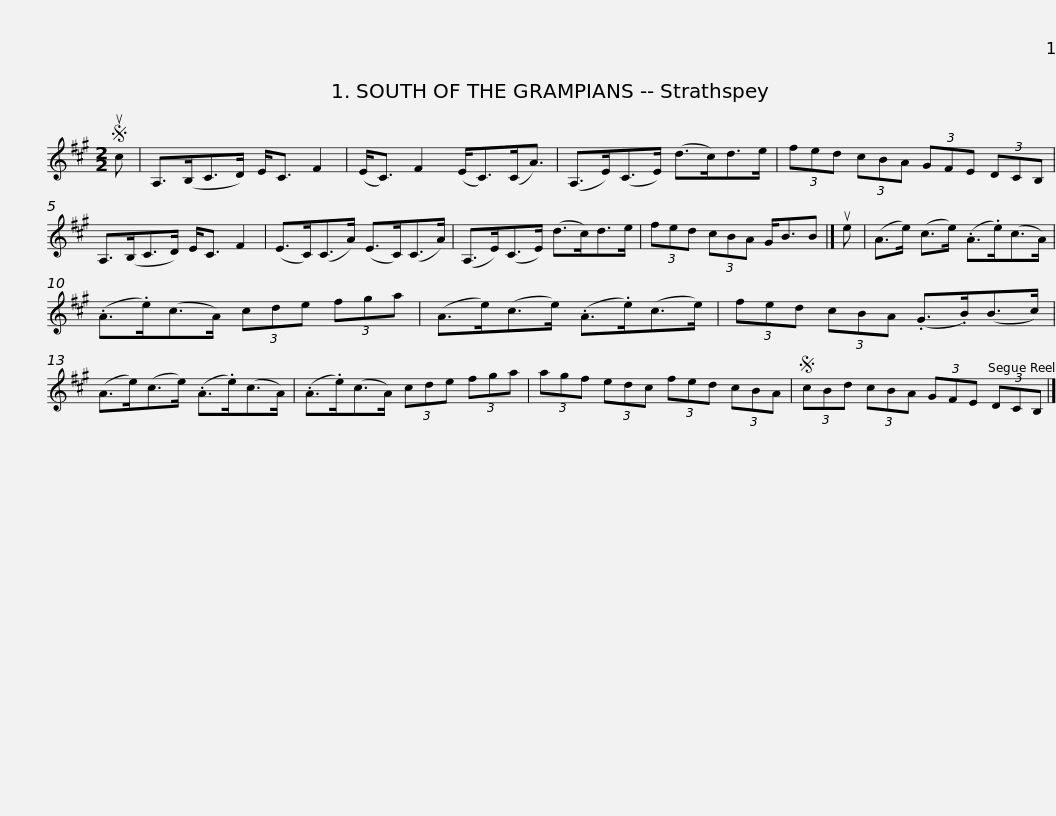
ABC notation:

X:1
L:1/8
M:2/2
I:linebreak $
K:A
V:1 treble
V:1
S uc | A,>(B,C>D) E<C F2 | (E<C) F2 (E<C)(C<A) | (A,>E)(C>E) (d>c)d>e | (3fed (3cBA (3GFE (3DCB, |$ %5
 A,>(B,C>D) E<C F2 | (E>C)(C>A) (E>C)(C>A) | (A,>E)(C>E) (d>c)d>e | (3fed (3cBA G<BB |] ue |$ %10
 (A>e) (c>e) (.A>.e)(c>A) | (.A>.e)(c>A) (3cde (3fga | (A>e)(c>e) (.A>.e)(c>e) | (3fed (3cBA (.G>.B)(B>c) |$ (A>e)(c>e) (.A>.e)(c>A) | %15
 (.A>.e)(c>A) (3cde (3fga | (3agf (3edc (3fed (3cBA |S (3cBd (3cBA (3GFE (3DCB, |] %18
